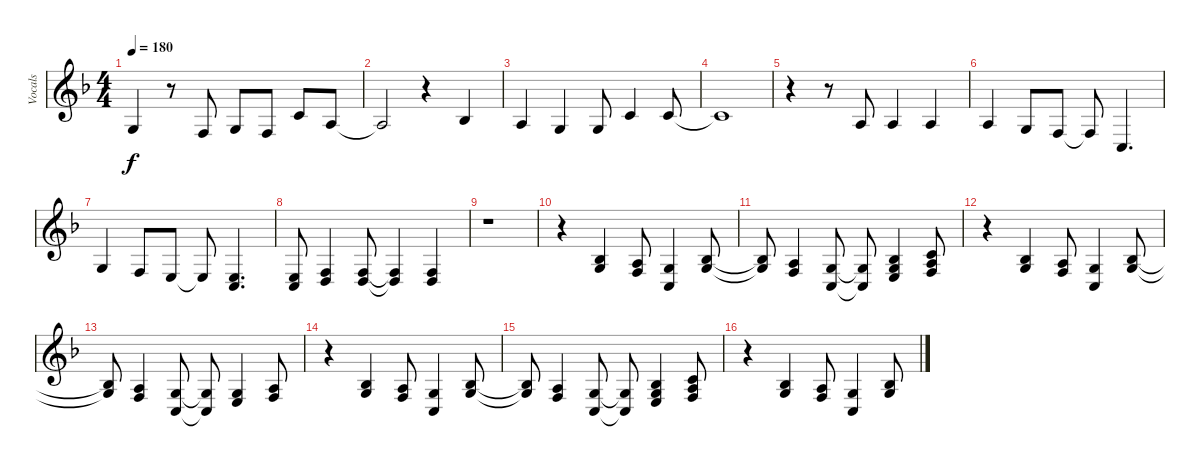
\track ("Vocals" "Vocals") {instrument flute}
\staff {score}
\tuning (E4 B3 G3 D3 A2 E2) {hide}
\ts (4 4)
\tempo 180
\clef g2
\ks f
0.3{t}.4{dy f} r.8 3.4.8 0.3.8 3.4.8 1.2.8 2.3.8 |
2.3{t}.2 r.4 3.3.4 |
2.3.4 0.3.4 0.3.8 1.2.4 1.2.8 |
1.2{t}.1 |
r.4 r.8 2.3.8 2.3.4 2.3.4 |
2.3.4 0.3.8 3.4.8 3.4{t}.8 3.5.4{d} |
0.3.4 3.4.8 2.4.8 2.4{t}.8 (2.4 3.5).4{d} |
(2.4 3.5).8 (3.4 5.5).4 (0.4 8.5).8 (0.4{t} 8.5{t}).4 (3.4 5.5).4 |
r.1 |
r.4 (0.3 8.4).4 (2.3 3.4).8 (0.3 3.5).4 (0.3 8.4).8 |
(0.3{t} 8.4{t}).8 (2.3 3.4).4 (0.3 3.5).8 (0.3{t} 3.5{t}).8 (3.3 2.4 10.5).4 (1.2 2.3 3.4).8 |
r.4 (3.3 5.4).4 (2.3 3.4).8 (0.3 3.5).4 (0.3 8.4).8 |
(0.3{t} 8.4{t}).8 (2.3 3.4).4 (0.3 3.5).8 (0.3{t} 3.5{t}).8 (0.3 2.4).4 (2.3 3.4).8 |
r.4 (0.3 8.4).4 (2.3 3.4).8 (0.3 3.5).4 (0.3 8.4).8 |
(0.3{t} 8.4{t}).8 (2.3 3.4).4 (0.3 3.5).8 (0.3{t} 3.5{t}).8 (3.3 2.4 10.5).4 (1.2 2.3 3.4).8 |
r.4 (3.3 5.4).4 (2.3 3.4).8 (0.3 3.5).4 (0.3 8.4).8
